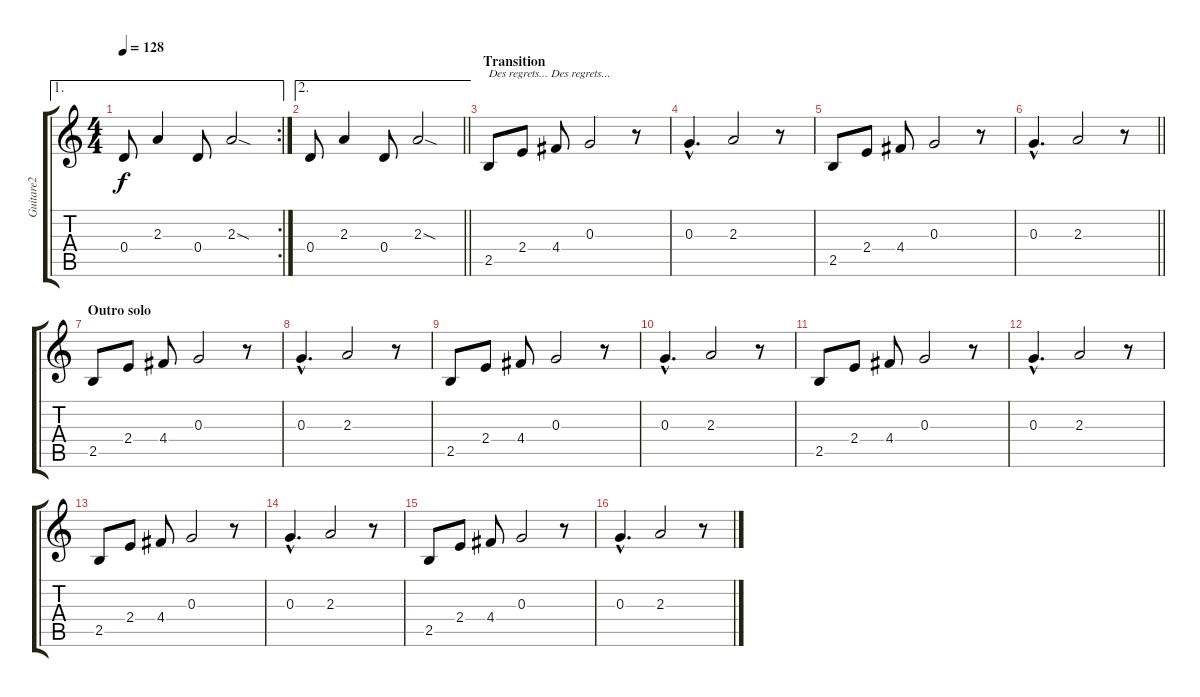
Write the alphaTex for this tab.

\track ("Guitare2" "Guitare2") {instrument electricguitarclean}
\staff {score tabs}
\tuning (E4 B3 G3 D3 A2 E2) {hide}
\ae 1
\rc 2
\ts (4 4)
\tempo 128
\clef g2
\ks c
0.4.8{dy f} 2.3.4 0.4.8 2.3{sod}.2 |
\ae 2
\barLineRight lightlight
0.4.8 2.3.4 0.4.8 2.3{sod}.2 |
\section ("" "Transition")
2.5.8{txt "Des regrets... Des regrets..."} 2.4.8 4.4.8 0.3.2 r.8 |
0.3{hac}.4{d} 2.3.2 r.8 |
2.5.8 2.4.8 4.4.8 0.3.2 r.8 |
\barLineRight lightlight
0.3{hac}.4{d} 2.3.2 r.8 |
\section ("" "Outro solo")
2.5.8 2.4.8 4.4.8 0.3.2 r.8 |
0.3{hac}.4{d} 2.3.2 r.8 |
2.5.8 2.4.8 4.4.8 0.3.2 r.8 |
0.3{hac}.4{d} 2.3.2 r.8 |
2.5.8 2.4.8 4.4.8 0.3.2 r.8 |
0.3{hac}.4{d} 2.3.2 r.8 |
2.5.8 2.4.8 4.4.8 0.3.2 r.8 |
0.3{hac}.4{d} 2.3.2 r.8 |
2.5.8 2.4.8 4.4.8 0.3.2 r.8 |
0.3{hac}.4{d} 2.3.2 r.8
